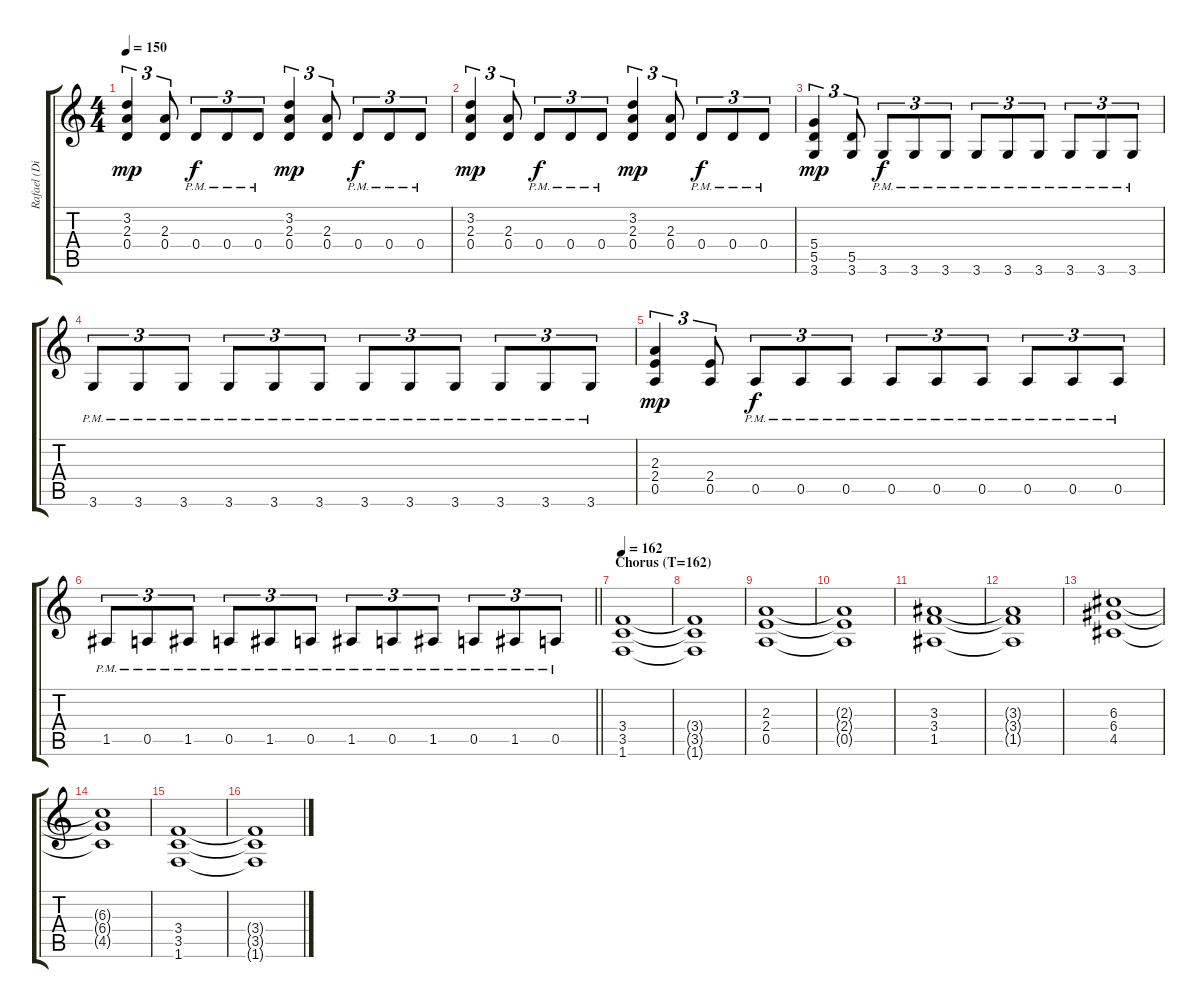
\track ("Rafael (Dist)" "Rafael (Di") {instrument distortionguitar}
\staff {score tabs}
\tuning (E4 B3 G3 D3 A2 E2) {hide}
\ts (4 4)
\tempo 150
\clef g2
\ks c
(3.2 2.3 0.4).4{tu (3 2) dy mp} (2.3 0.4).8{tu (3 2)} 0.4{pm}.8{tu (3 2) dy f} 0.4{pm}.8{tu (3 2)} 0.4{pm}.8{tu (3 2)} (3.2 2.3 0.4).4{tu (3 2) dy mp} (2.3 0.4).8{tu (3 2)} 0.4{pm}.8{tu (3 2) dy f} 0.4{pm}.8{tu (3 2)} 0.4{pm}.8{tu (3 2)} |
(3.2 2.3 0.4).4{tu (3 2) dy mp} (2.3 0.4).8{tu (3 2)} 0.4{pm}.8{tu (3 2) dy f} 0.4{pm}.8{tu (3 2)} 0.4{pm}.8{tu (3 2)} (3.2 2.3 0.4).4{tu (3 2) dy mp} (2.3 0.4).8{tu (3 2)} 0.4{pm}.8{tu (3 2) dy f} 0.4{pm}.8{tu (3 2)} 0.4{pm}.8{tu (3 2)} |
(5.4 5.5 3.6).4{tu (3 2) dy mp} (5.5 3.6).8{tu (3 2)} 3.6{pm}.8{tu (3 2) dy f} 3.6{pm}.8{tu (3 2)} 3.6{pm}.8{tu (3 2)} 3.6{pm}.8{tu (3 2)} 3.6{pm}.8{tu (3 2)} 3.6{pm}.8{tu (3 2)} 3.6{pm}.8{tu (3 2)} 3.6{pm}.8{tu (3 2)} 3.6{pm}.8{tu (3 2)} |
3.6{pm}.8{tu (3 2)} 3.6{pm}.8{tu (3 2)} 3.6{pm}.8{tu (3 2)} 3.6{pm}.8{tu (3 2)} 3.6{pm}.8{tu (3 2)} 3.6{pm}.8{tu (3 2)} 3.6{pm}.8{tu (3 2)} 3.6{pm}.8{tu (3 2)} 3.6{pm}.8{tu (3 2)} 3.6{pm}.8{tu (3 2)} 3.6{pm}.8{tu (3 2)} 3.6{pm}.8{tu (3 2)} |
(2.3 2.4 0.5).4{tu (3 2) dy mp} (2.4 0.5).8{tu (3 2)} 0.5{pm}.8{tu (3 2) dy f} 0.5{pm}.8{tu (3 2)} 0.5{pm}.8{tu (3 2)} 0.5{pm}.8{tu (3 2)} 0.5{pm}.8{tu (3 2)} 0.5{pm}.8{tu (3 2)} 0.5{pm}.8{tu (3 2)} 0.5{pm}.8{tu (3 2)} 0.5{pm}.8{tu (3 2)} |
\barLineRight lightlight
1.5{pm}.8{tu (3 2)} 0.5{pm}.8{tu (3 2)} 1.5{pm}.8{tu (3 2)} 0.5{pm}.8{tu (3 2)} 1.5{pm}.8{tu (3 2)} 0.5{pm}.8{tu (3 2)} 1.5{pm}.8{tu (3 2)} 0.5{pm}.8{tu (3 2)} 1.5{pm}.8{tu (3 2)} 0.5{pm}.8{tu (3 2)} 1.5{pm}.8{tu (3 2)} 0.5{pm}.8{tu (3 2)} |
\section ("" "Chorus (T=162)")
\tempo 162
(3.4 3.5 1.6).1 |
(3.4{t} 3.5{t} 1.6{t}).1 |
(2.3 2.4 0.5).1 |
(2.3{t} 2.4{t} 0.5{t}).1 |
(3.3 3.4 1.5).1 |
(3.3{t} 3.4{t} 1.5{t}).1 |
(6.3 6.4 4.5).1 |
(6.3{t} 6.4{t} 4.5{t}).1 |
(3.4 3.5 1.6).1 |
(3.4{t} 3.5{t} 1.6{t}).1
